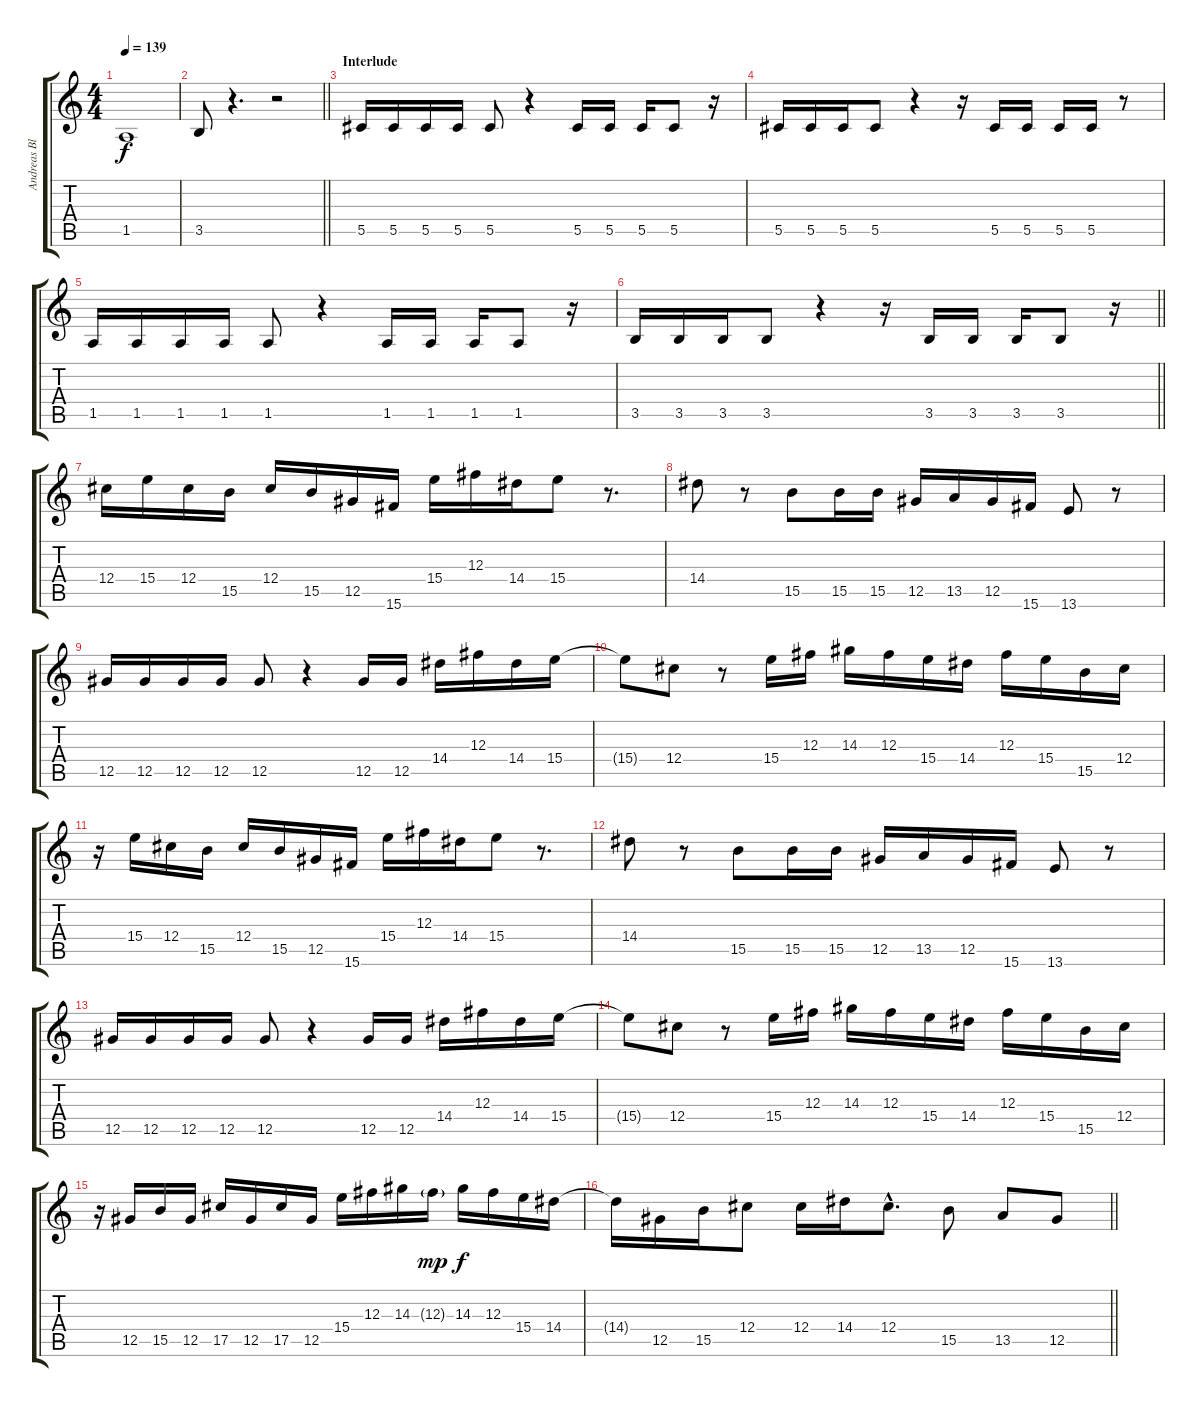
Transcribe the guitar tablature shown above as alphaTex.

\track ("Andreas Blomqvist" "Andreas Bl") {instrument electricbassfinger}
\staff {score tabs}
\tuning (Eb4 Bb3 Gb3 Db3 Ab2 Eb2) {hide}
\ts (4 4)
\tempo 139
\clef g2
\ks c
1.5.1{dy f} |
\barLineRight lightlight
3.5.8 r.4{d} r.2 |
\section ("" "Interlude")
5.5.16 5.5.16 5.5.16 5.5.16 5.5.8 r.4 5.5.16 5.5.16 5.5.16 5.5.8 r.16 |
5.5.16 5.5.16 5.5.16 5.5.8 r.4 r.16 5.5.16 5.5.16 5.5.16 5.5.16 r.8 |
1.5.16 1.5.16 1.5.16 1.5.16 1.5.8 r.4 1.5.16 1.5.16 1.5.16 1.5.8 r.16 |
\barLineRight lightlight
3.5.16 3.5.16 3.5.16 3.5.8 r.4 r.16 3.5.16 3.5.16 3.5.16 3.5.8 r.16 |
12.4.16{volume 16 balance 16} 15.4.16 12.4.16 15.5.16 12.4.16 15.5.16 12.5.16 15.6.16 15.4.16 12.3.16 14.4.16 15.4.8 r.8{d} |
14.4.8 r.8 15.5.8 15.5.16 15.5.16 12.5.16 13.5.16 12.5.16 15.6.16 13.6.8 r.8 |
12.5.16 12.5.16 12.5.16 12.5.16 12.5.8 r.4 12.5.16 12.5.16 14.4.16 12.3.16 14.4.16 15.4.16 |
15.4{t}.8 12.4.8 r.8 15.4.16 12.3.16 14.3.16 12.3.16 15.4.16 14.4.16 12.3.16 15.4.16 15.5.16 12.4.16 |
r.16 15.4.16 12.4.16 15.5.16 12.4.16 15.5.16 12.5.16 15.6.16 15.4.16 12.3.16 14.4.16 15.4.8 r.8{d} |
14.4.8 r.8 15.5.8 15.5.16 15.5.16 12.5.16 13.5.16 12.5.16 15.6.16 13.6.8 r.8 |
12.5.16 12.5.16 12.5.16 12.5.16 12.5.8 r.4 12.5.16 12.5.16 14.4.16 12.3.16 14.4.16 15.4.16 |
15.4{t}.8 12.4.8 r.8 15.4.16 12.3.16 14.3.16 12.3.16 15.4.16 14.4.16 12.3.16 15.4.16 15.5.16 12.4.16 |
r.16 12.5.16 15.5.16 12.5.16 17.5.16 12.5.16 17.5.16 12.5.16 15.4.16 12.3.16 14.3.16 12.3{g}.16{dy mp} 14.3.16{dy f} 12.3.16 15.4.16 14.4.16 |
\barLineRight lightlight
14.4{t}.16 12.5.16 15.5.16 12.4.8 12.4.16 14.4.16 12.4{hac}.8{d} 15.5.8 13.5.8 12.5.8
